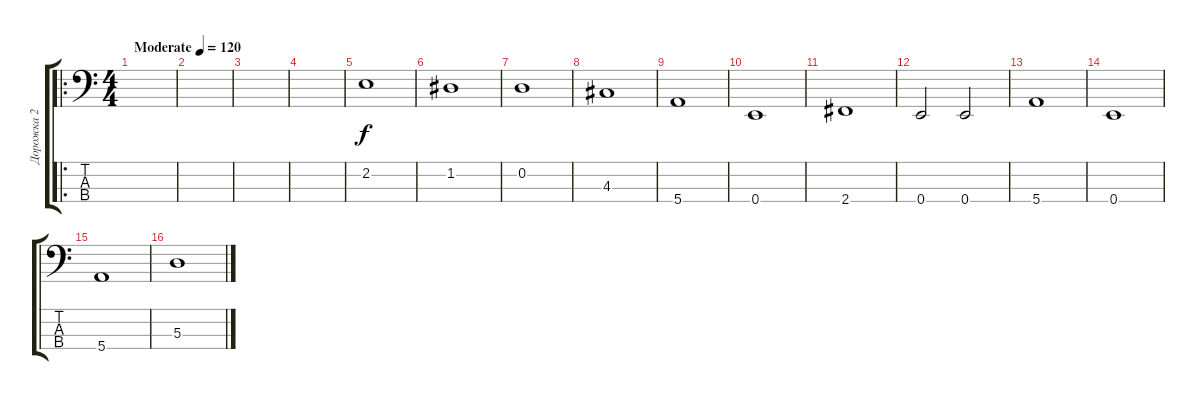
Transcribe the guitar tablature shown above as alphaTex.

\track ("Дорожка 2" "Дорожка 2") {instrument electricbassfinger}
\staff {score tabs}
\tuning (G2 D2 A1 E1) {hide}
\ro
\ts (4 4)
\tempo (120 "Moderate")
\tempo 85
\tempo (120 "Moderate")
\clef f4
\ks c
|
|
|
|
2.2.1 |
1.2.1 |
0.2.1 |
4.3.1 |
5.4.1 |
0.4.1 |
2.4.1 |
0.4.2 0.4.2 |
5.4.1 |
0.4.1 |
5.4.1 |
5.3.1
